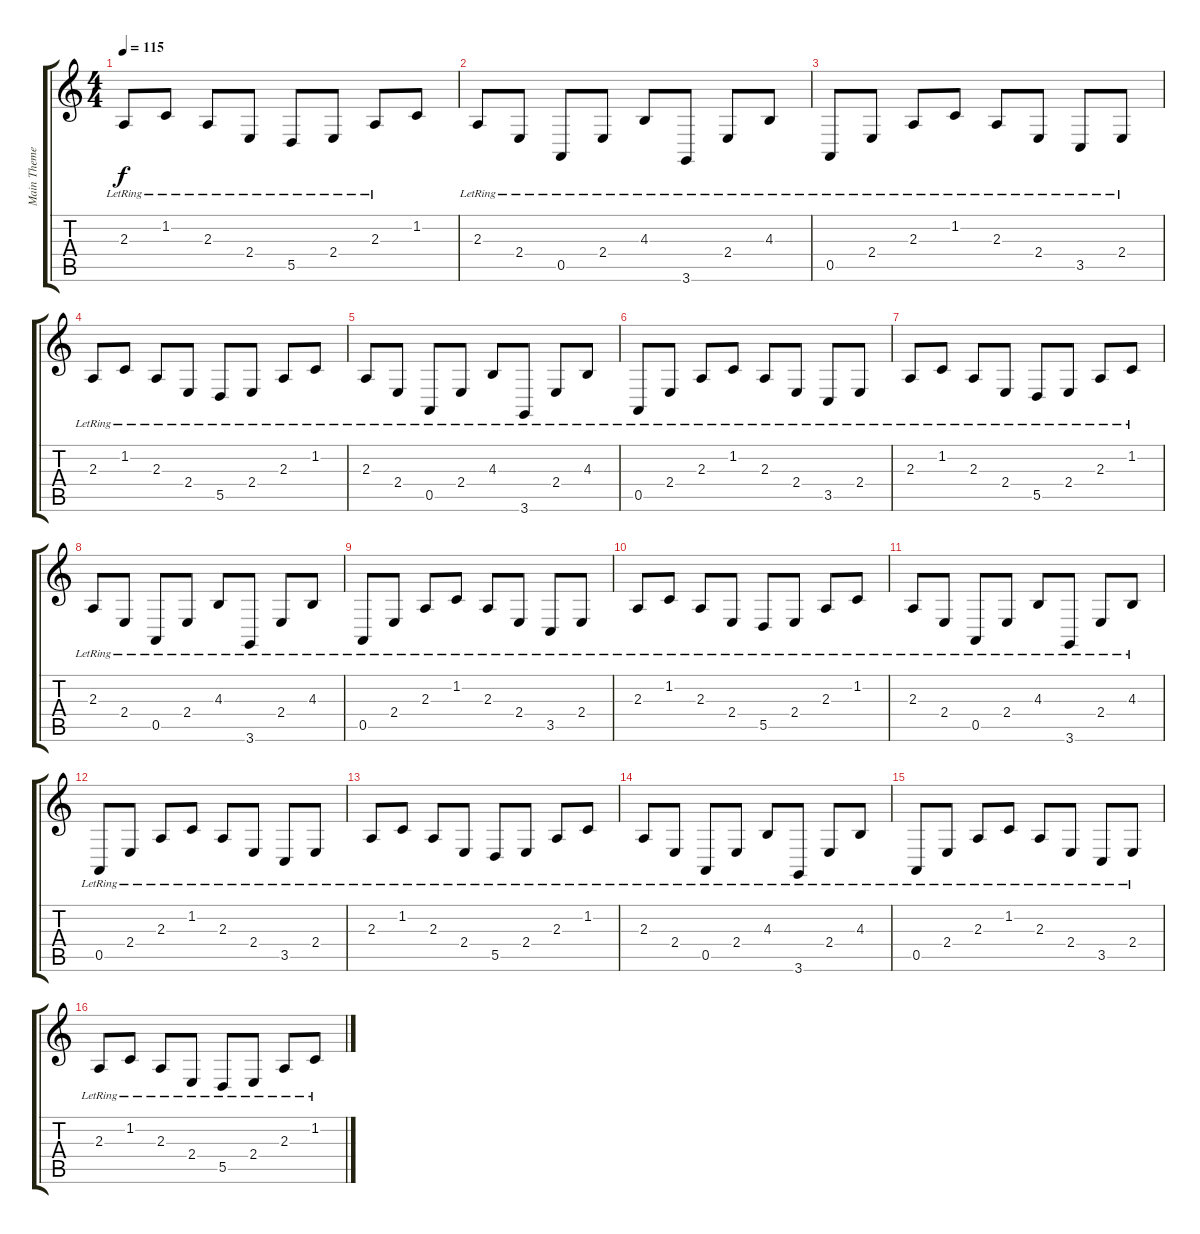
\track ("Main Theme" "Main Theme") {instrument acousticgrandpiano}
\staff {score tabs}
\tuning (E4 B3 G3 D3 A2 E2) {hide}
\ts (4 4)
\tempo 115
\clef g2
\ks c
2.3{lr}.8{dy f} 1.2{lr}.8 2.3{lr}.8 2.4{lr}.8 5.5{lr}.8 2.4{lr}.8 2.3{lr}.8 1.2.8 |
2.3{lr}.8 2.4{lr}.8 0.5{lr}.8 2.4{lr}.8 4.3{lr}.8 3.6{lr}.8 2.4{lr}.8 4.3{lr}.8 |
0.5{lr}.8 2.4{lr}.8 2.3{lr}.8 1.2{lr}.8 2.3{lr}.8 2.4{lr}.8 3.5{lr}.8 2.4{lr}.8 |
2.3{lr}.8 1.2{lr}.8 2.3{lr}.8 2.4{lr}.8 5.5{lr}.8 2.4{lr}.8 2.3{lr}.8 1.2{lr}.8 |
2.3{lr}.8 2.4{lr}.8 0.5{lr}.8 2.4{lr}.8 4.3{lr}.8 3.6{lr}.8 2.4{lr}.8 4.3{lr}.8 |
0.5{lr}.8 2.4{lr}.8 2.3{lr}.8 1.2{lr}.8 2.3{lr}.8 2.4{lr}.8 3.5{lr}.8 2.4{lr}.8 |
2.3{lr}.8 1.2{lr}.8 2.3{lr}.8 2.4{lr}.8 5.5{lr}.8 2.4{lr}.8 2.3{lr}.8 1.2{lr}.8 |
2.3{lr}.8 2.4{lr}.8 0.5{lr}.8 2.4{lr}.8 4.3{lr}.8 3.6{lr}.8 2.4{lr}.8 4.3{lr}.8 |
0.5{lr}.8 2.4{lr}.8 2.3{lr}.8 1.2{lr}.8 2.3{lr}.8 2.4{lr}.8 3.5{lr}.8 2.4{lr}.8 |
2.3{lr}.8 1.2{lr}.8 2.3{lr}.8 2.4{lr}.8 5.5{lr}.8 2.4{lr}.8 2.3{lr}.8 1.2{lr}.8 |
2.3{lr}.8 2.4{lr}.8 0.5{lr}.8 2.4{lr}.8 4.3{lr}.8 3.6{lr}.8 2.4{lr}.8 4.3{lr}.8 |
0.5{lr}.8 2.4{lr}.8 2.3{lr}.8 1.2{lr}.8 2.3{lr}.8 2.4{lr}.8 3.5{lr}.8 2.4{lr}.8 |
2.3{lr}.8 1.2{lr}.8 2.3{lr}.8 2.4{lr}.8 5.5{lr}.8 2.4{lr}.8 2.3{lr}.8 1.2{lr}.8 |
2.3{lr}.8 2.4{lr}.8 0.5{lr}.8 2.4{lr}.8 4.3{lr}.8 3.6{lr}.8 2.4{lr}.8 4.3{lr}.8 |
0.5{lr}.8 2.4{lr}.8 2.3{lr}.8 1.2{lr}.8 2.3{lr}.8 2.4{lr}.8 3.5{lr}.8 2.4{lr}.8 |
2.3{lr}.8 1.2{lr}.8 2.3{lr}.8 2.4{lr}.8 5.5{lr}.8 2.4{lr}.8 2.3{lr}.8 1.2{lr}.8
